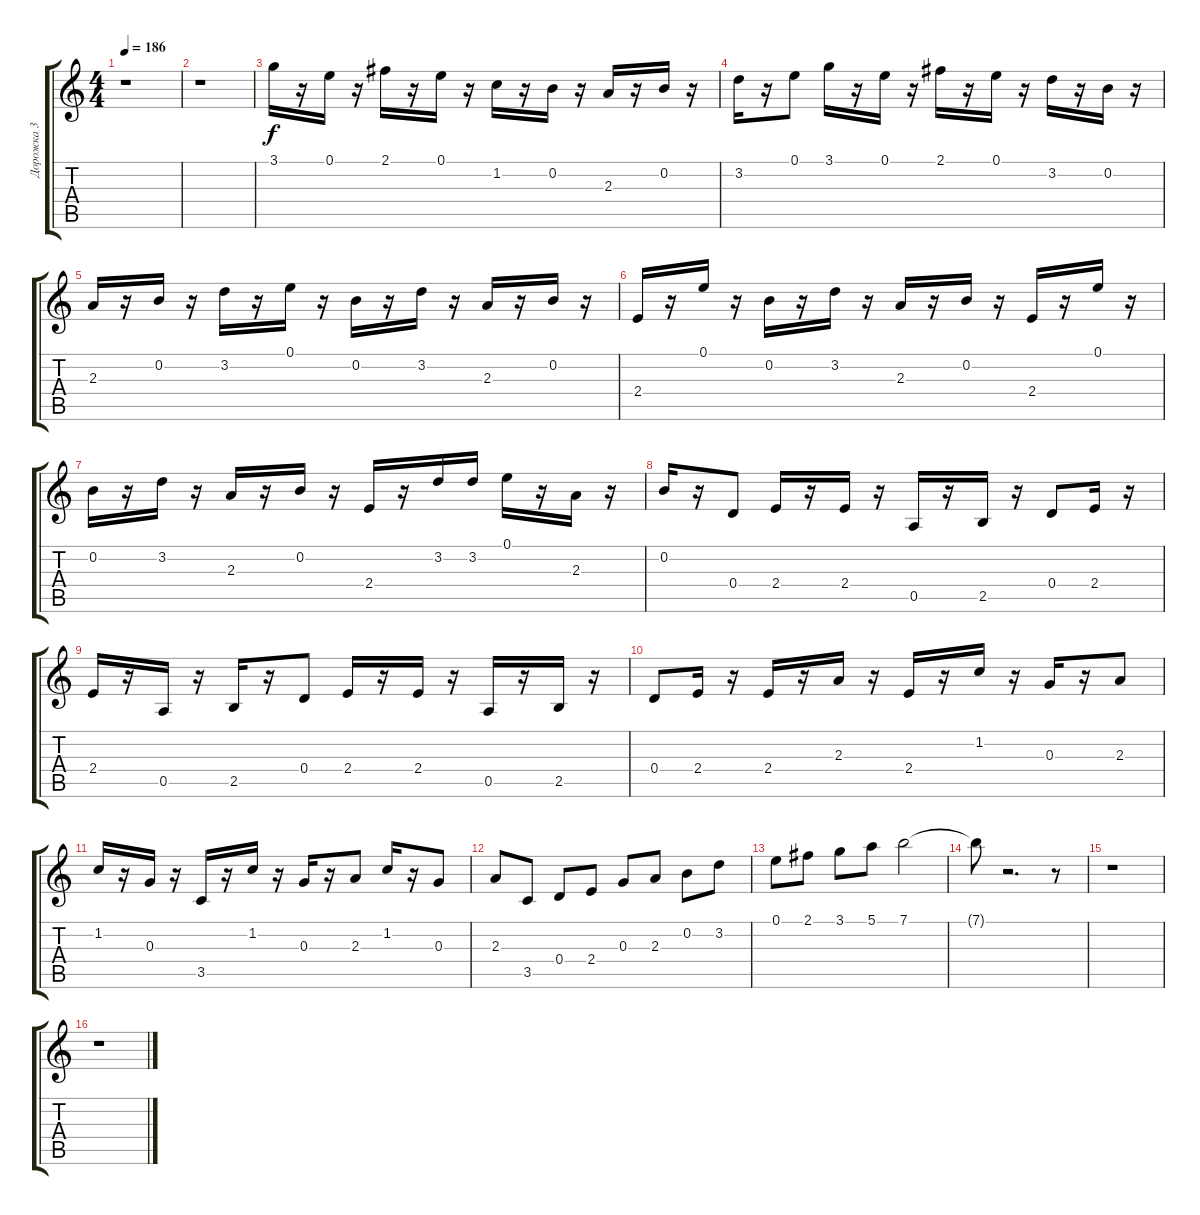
\track ("Дорожка 3" "Дорожка 3") {instrument overdrivenguitar}
\staff {score tabs}
\tuning (E4 B3 G3 D3 A2 E2) {hide}
\ts (4 4)
\tempo 186
\clef g2
\ks c
r.1{dy f} |
r.1 |
3.1.16 r.16 0.1.16 r.16 2.1.16 r.16 0.1.16 r.16 1.2.16 r.16 0.2.16 r.16 2.3.16 r.16 0.2.16 r.16 |
3.2.16 r.16 0.1.8 3.1.16 r.16 0.1.16 r.16 2.1.16 r.16 0.1.16 r.16 3.2.16 r.16 0.2.16 r.16 |
2.3.16 r.16 0.2.16 r.16 3.2.16 r.16 0.1.16 r.16 0.2.16 r.16 3.2.16 r.16 2.3.16 r.16 0.2.16 r.16 |
2.4.16 r.16 0.1.16 r.16 0.2.16 r.16 3.2.16 r.16 2.3.16 r.16 0.2.16 r.16 2.4.16 r.16 0.1.16 r.16 |
0.2.16 r.16 3.2.16 r.16 2.3.16 r.16 0.2.16 r.16 2.4.16 r.16 3.2.16 3.2.16 0.1.16 r.16 2.3.16 r.16 |
0.2.16 r.16 0.4.8 2.4.16 r.16 2.4.16 r.16 0.5.16 r.16 2.5.16 r.16 0.4.8 2.4.16 r.16 |
2.4.16 r.16 0.5.16 r.16 2.5.16 r.16 0.4.8 2.4.16 r.16 2.4.16 r.16 0.5.16 r.16 2.5.16 r.16 |
0.4.8 2.4.16 r.16 2.4.16 r.16 2.3.16 r.16 2.4.16 r.16 1.2.16 r.16 0.3.16 r.16 2.3.8 |
1.2.16 r.16 0.3.16 r.16 3.5.16 r.16 1.2.16 r.16 0.3.16 r.16 2.3.8 1.2.16 r.16 0.3.8 |
2.3.8 3.5.8 0.4.8 2.4.8 0.3.8 2.3.8 0.2.8 3.2.8 |
0.1.8 2.1.8 3.1.8 5.1.8 7.1.2 |
7.1{t}.8 r.2{d} r.8 |
r.1 |
r.1
